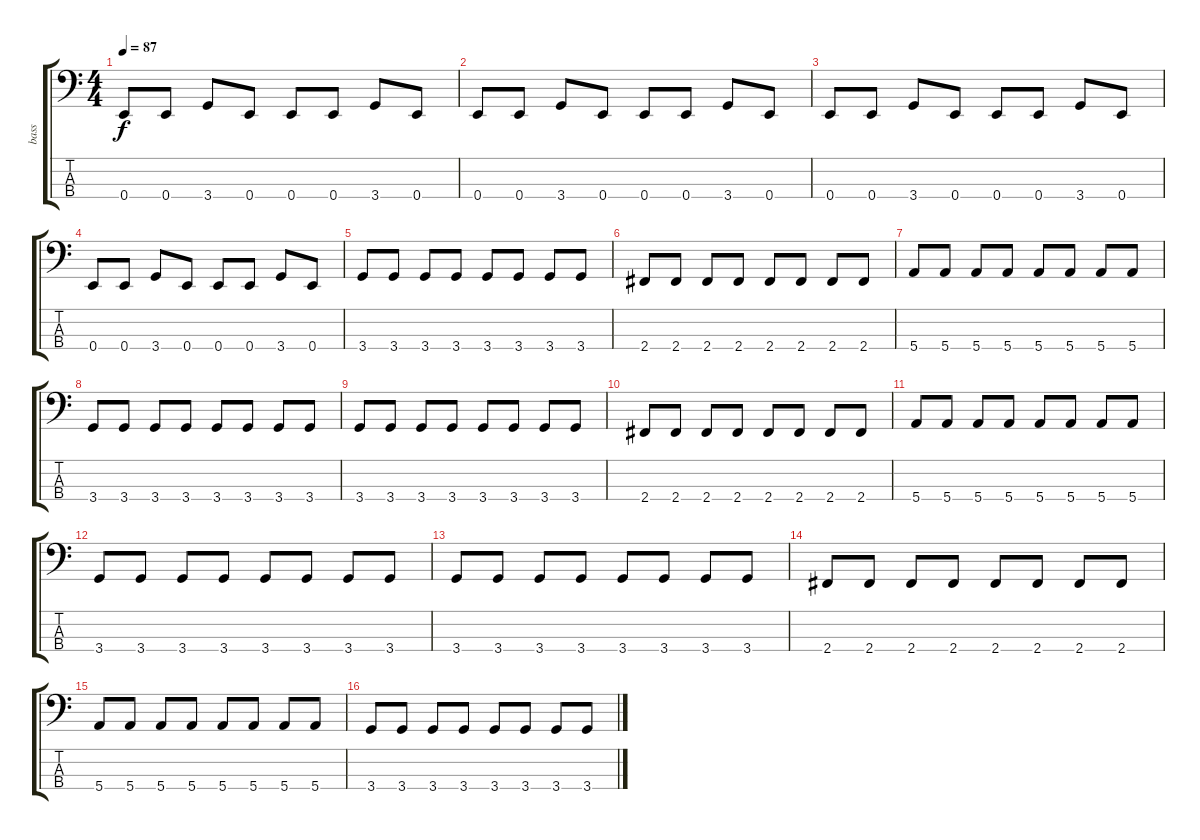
\track ("bass" "bass") {instrument electricbassfinger}
\staff {score tabs}
\tuning (G2 D2 A1 E1) {hide}
\ts (4 4)
\tempo 87
\clef f4
\ks c
0.4.8{dy f} 0.4.8 3.4.8 0.4.8 0.4.8 0.4.8 3.4.8 0.4.8 |
0.4.8 0.4.8 3.4.8 0.4.8 0.4.8 0.4.8 3.4.8 0.4.8 |
0.4.8 0.4.8 3.4.8 0.4.8 0.4.8 0.4.8 3.4.8 0.4.8 |
0.4.8 0.4.8 3.4.8 0.4.8 0.4.8 0.4.8 3.4.8 0.4.8 |
3.4.8 3.4.8 3.4.8 3.4.8 3.4.8 3.4.8 3.4.8 3.4.8 |
2.4.8 2.4.8 2.4.8 2.4.8 2.4.8 2.4.8 2.4.8 2.4.8 |
5.4.8 5.4.8 5.4.8 5.4.8 5.4.8 5.4.8 5.4.8 5.4.8 |
3.4.8 3.4.8 3.4.8 3.4.8 3.4.8 3.4.8 3.4.8 3.4.8 |
3.4.8 3.4.8 3.4.8 3.4.8 3.4.8 3.4.8 3.4.8 3.4.8 |
2.4.8 2.4.8 2.4.8 2.4.8 2.4.8 2.4.8 2.4.8 2.4.8 |
5.4.8 5.4.8 5.4.8 5.4.8 5.4.8 5.4.8 5.4.8 5.4.8 |
3.4.8 3.4.8 3.4.8 3.4.8 3.4.8 3.4.8 3.4.8 3.4.8 |
3.4.8 3.4.8 3.4.8 3.4.8 3.4.8 3.4.8 3.4.8 3.4.8 |
2.4.8 2.4.8 2.4.8 2.4.8 2.4.8 2.4.8 2.4.8 2.4.8 |
5.4.8 5.4.8 5.4.8 5.4.8 5.4.8 5.4.8 5.4.8 5.4.8 |
3.4.8 3.4.8 3.4.8 3.4.8 3.4.8 3.4.8 3.4.8 3.4.8
